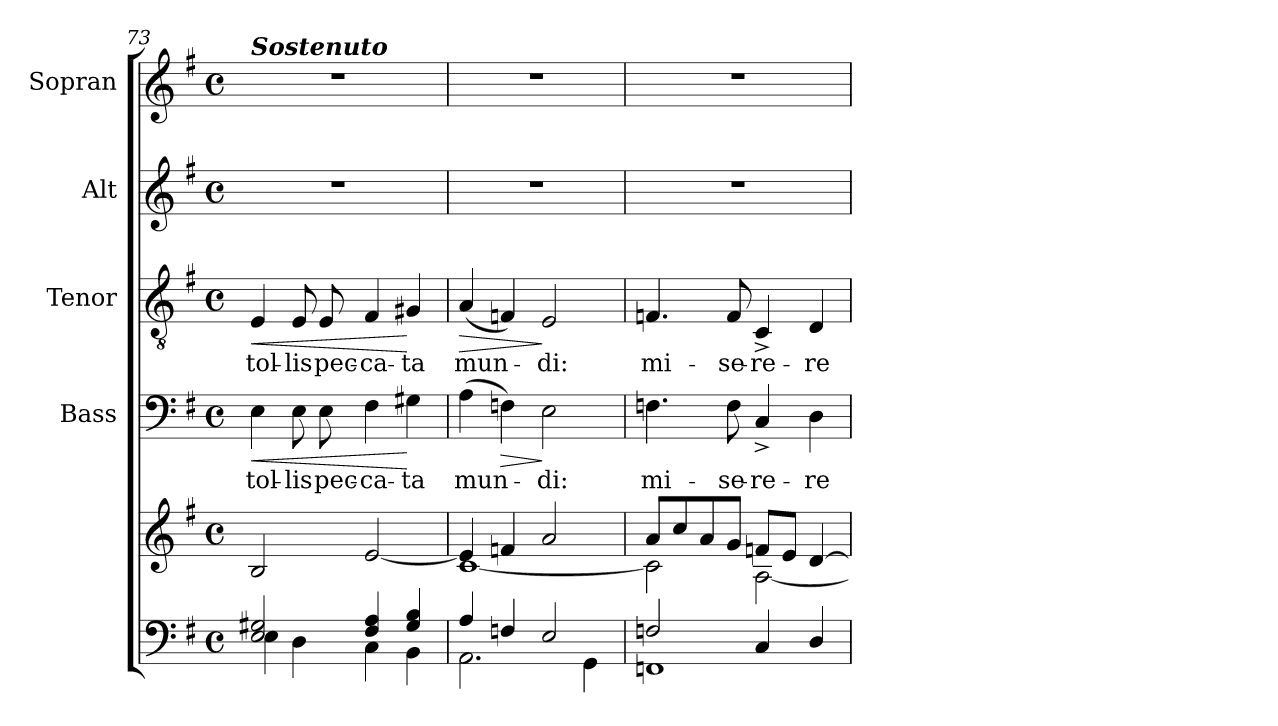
**kern	**kern	**kern	**text	**dynam	**kern	**text	**dynam	**kern	**kern
*part5	*part5	*part4	*part4	*part4	*part3	*part3	*part3	*part2	*part1
*staff6	*staff5	*staff4	*staff4	*staff4	*staff3	*staff3	*staff3	*staff2	*staff1
*	*	*I"Bass	*	*	*I"Tenor	*	*	*I"Alt	*I"Sopran
*	*	*I'B.	*	*	*I'T.	*	*	*I'A.	*I'S.
!!LO:LB:g=z
*clefF4	*clefG2	*clefF4	*	*	*clefGv2	*	*	*clefG2	*clefG2
*k[f#]	*k[f#]	*k[f#]	*	*	*k[f#]	*	*	*k[f#]	*k[f#]
*G:	*G:	*G:	*	*	*G:	*	*	*G:	*G:
*M4/4	*M4/4	*M4/4	*	*	*M4/4	*	*	*M4/4	*M4/4
*met(c)	*met(c)	*met(c)	*	*	*met(c)	*	*	*met(c)	*met(c)
=73	=73	=73	=73	=73	=73	=73	=73	=73	=73
*^	*	*	*	*	*	*	*	*	*
!	!	!	!	!	!	!	!	!	!	!LO:TX:a:Bi:t=Sostenuto
!	!	!	!	!LO:LY:b	!LO:HP:b	!	!LO:LY:b	!LO:HP:b	!	!
2E/ 2G#X/	4E\	2B/	4E\	tol-	<	4E/	tol-	<	1r	1r
!	!	!	!	!LO:LY:b	!	!	!LO:LY:b	!	!	!
.	4D\	.	8E\	-lis	.	8E/	-lis	.	.	.
!	!	!	!	!LO:LY:b	!	!	!LO:LY:b	!	!	!
.	.	.	8E\	pec-	.	8E/	pec-	.	.	.
!	!	!	!	!LO:LY:b	!	!	!LO:LY:b	!	!	!
4F#/ 4A/	4C\	[2e/	4F#\	-ca-	.	4F#/	-ca-	.	.	.
!	!	!	!	!LO:LY:b	!	!	!LO:LY:b	!	!	!
4G#/ 4B/	4BB\	.	4G#X\	-ta	[	4G#X/	-ta	[	.	.
=74	=74	=74	=74	=74	=74	=74	=74	=74	=74	=74
*	*	*^	*	*	*	*	*	*	*	*
!	!	!	!	!	!LO:LY:b	!	!	!LO:LY:b	!LO:HP:b	!	!
4A/	2.AA\	4e/]	[<1c	(>4A\	mun-	.	(<4A/	mun-	>	1r	1r
!	!	!	!	!	!	!LO:HP:b	!	!	!	!	!
4Fn/	.	4fn/	.	4Fn\)	.	>	4Fn/)	.	.	.	.
!	!	!	!	!	!LO:LY:b	!	!	!LO:LY:b	!	!	!
2E/	.	2a/	.	2E\	-di:	]	2E/	-di:	]	.	.
.	4GG\	.	.	.	.	.	.	.	.	.	.
=75	=75	=75	=75	=75	=75	=75	=75	=75	=75	=75	=75
!	!	!	!	!	!LO:LY:b	!	!	!LO:LY:b	!	!	!
2Fn/	1FFn	8a/L	2c\]	4.Fn\	mi-	.	4.Fn/	mi-	.	1r	1r
.	.	8cc/	.	.	.	.	.	.	.	.	.
.	.	8a/	.	.	.	.	.	.	.	.	.
!	!	!	!	!	!LO:LY:b	!	!	!LO:LY:b	!	!	!
.	.	8g/J	.	8F\	-se-	.	8F/	-se-	.	.	.
!	!	!	!	!	!LO:LY:b	!	!	!LO:LY:b	!	!	!
4C/	.	8fn/L	[<2A\	4C^>/	-re-	.	4C^>/	-re-	.	.	.
.	.	8e/J	.	.	.	.	.	.	.	.	.
!	!	!	!	!	!LO:LY:b	!	!	!LO:LY:b	!	!	!
4D/	.	[>4d/	.	4D\	-re	.	4D/	-re	.	.	.
*v	*v	*	*	*	*	*	*	*	*	*	*
*	*v	*v	*	*	*	*	*	*	*	*
=	=	=	=	=	=	=	=	=	=
*-	*-	*-	*-	*-	*-	*-	*-	*-	*-
